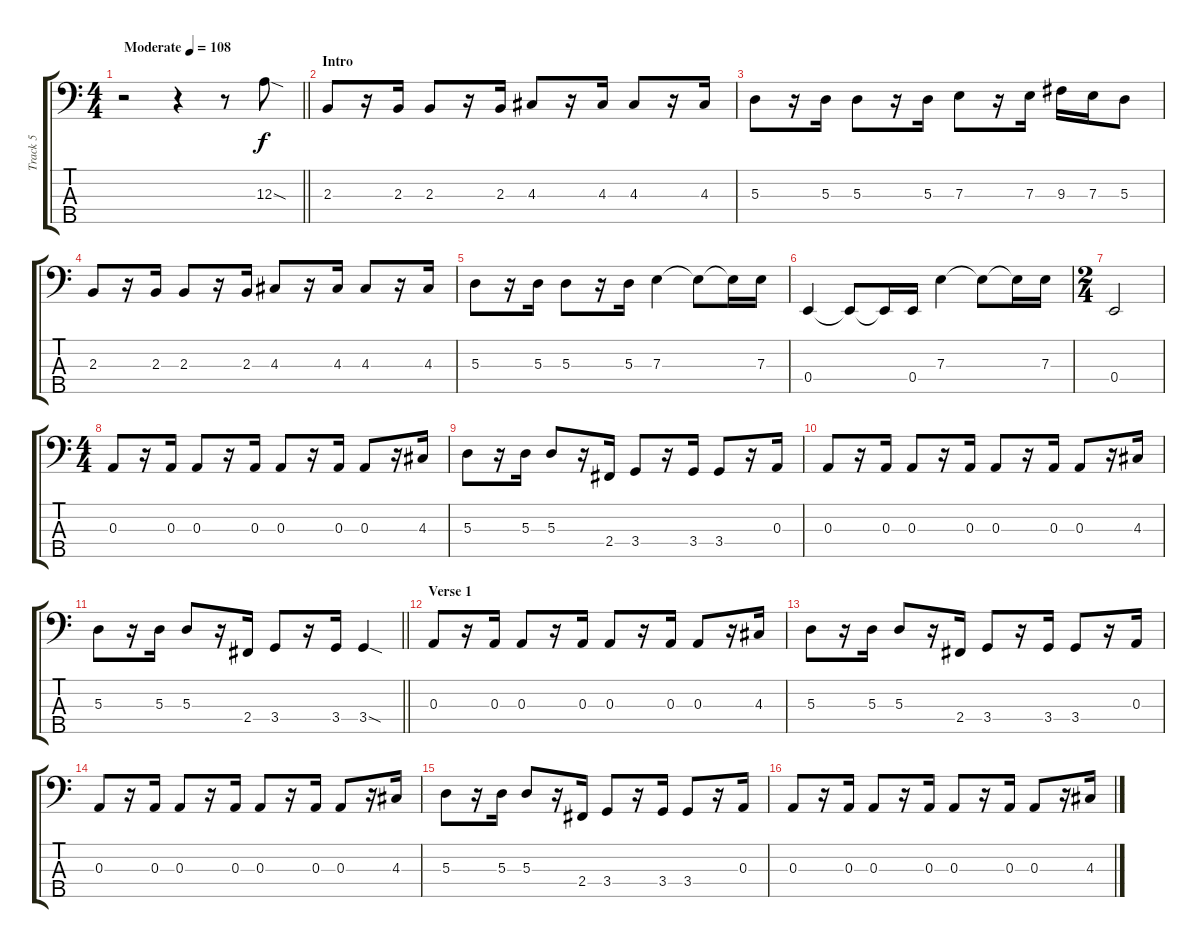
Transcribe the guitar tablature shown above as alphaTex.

\track ("Track 5" "Track 5") {instrument electricbassfinger}
\staff {score tabs}
\tuning (G2 D2 A1 E1 B0) {hide}
\ts (4 4)
\tempo (108 "Moderate")
\clef f4
\barLineRight lightlight
\ks c
r.2{dy f instrument electricbassfinger} r.4 r.8 12.3{sod}.8 |
\section ("" "Intro")
2.3.8 r.16 2.3.16 2.3.8 r.16 2.3.16 4.3.8 r.16 4.3.16 4.3.8 r.16 4.3.16 |
5.3.8 r.16 5.3.16 5.3.8 r.16 5.3.16 7.3.8 r.16 7.3.16 9.3.16 7.3.16 5.3.8 |
2.3.8 r.16 2.3.16 2.3.8 r.16 2.3.16 4.3.8 r.16 4.3.16 4.3.8 r.16 4.3.16 |
5.3.8 r.16 5.3.16 5.3.8 r.16 5.3.16 7.3.4 7.3{t}.8 7.3{t}.16 7.3.16 |
0.4.4 0.4{t}.8 0.4{t}.16 0.4.16 7.3.4 7.3{t}.8 7.3{t}.16 7.3.16 |
\ts (2 4)
0.4.2 |
\ts (4 4)
0.3.8 r.16 0.3.16 0.3.8 r.16 0.3.16 0.3.8 r.16 0.3.16 0.3.8 r.16 4.3.16 |
5.3.8 r.16 5.3.16 5.3.8 r.16 2.4.16 3.4.8 r.16 3.4.16 3.4.8 r.16 0.3.16 |
0.3.8 r.16 0.3.16 0.3.8 r.16 0.3.16 0.3.8 r.16 0.3.16 0.3.8 r.16 4.3.16 |
\barLineRight lightlight
5.3.8 r.16 5.3.16 5.3.8 r.16 2.4.16 3.4.8 r.16 3.4.16 3.4{sod}.4 |
\section ("" "Verse 1")
0.3.8 r.16 0.3.16 0.3.8 r.16 0.3.16 0.3.8 r.16 0.3.16 0.3.8 r.16 4.3.16 |
5.3.8 r.16 5.3.16 5.3.8 r.16 2.4.16 3.4.8 r.16 3.4.16 3.4.8 r.16 0.3.16 |
0.3.8 r.16 0.3.16 0.3.8 r.16 0.3.16 0.3.8 r.16 0.3.16 0.3.8 r.16 4.3.16 |
5.3.8 r.16 5.3.16 5.3.8 r.16 2.4.16 3.4.8 r.16 3.4.16 3.4.8 r.16 0.3.16 |
0.3.8 r.16 0.3.16 0.3.8 r.16 0.3.16 0.3.8 r.16 0.3.16 0.3.8 r.16 4.3.16
